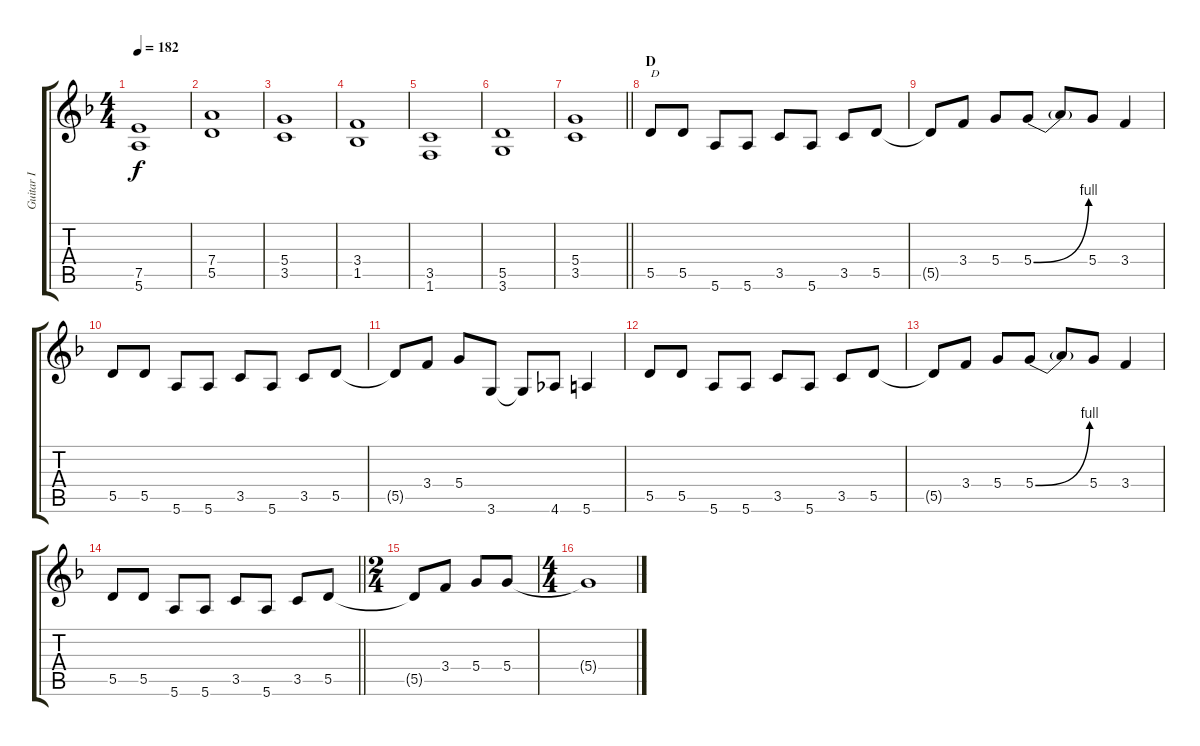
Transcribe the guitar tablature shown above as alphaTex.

\track ("Guitar I" "Guitar I") {instrument overdrivenguitar}
\staff {score tabs}
\tuning (E4 B3 G3 D3 A2 E2) {hide}
\ts (4 4)
\tempo 182
\clef g2
\ks f
(7.5 5.6).1{dy f} |
(7.4 5.5).1 |
(5.4 3.5).1 |
(3.4 1.5).1 |
(3.5 1.6).1 |
(5.5 3.6).1 |
\barLineRight lightlight
(5.4 3.5).1 |
\section ("" "D")
5.5.8{txt "D"} 5.5.8 5.6.8 5.6.8 3.5.8 5.6.8 3.5.8 5.5.8 |
5.5{t}.8 3.4.8 5.4.8 5.4{be (bend 0 0 60 4)}.8 5.4{t}.8 5.4.8 3.4.4 |
5.5.8 5.5.8 5.6.8 5.6.8 3.5.8 5.6.8 3.5.8 5.5.8 |
5.5{t}.8 3.4.8 5.4.8 3.6.8 3.6{t}.8 4.6.8 5.6.4 |
5.5.8 5.5.8 5.6.8 5.6.8 3.5.8 5.6.8 3.5.8 5.5.8 |
5.5{t}.8 3.4.8 5.4.8 5.4{be (bend 0 0 60 4)}.8 5.4{t}.8 5.4.8 3.4.4 |
\barLineRight lightlight
5.5.8 5.5.8 5.6.8 5.6.8 3.5.8 5.6.8 3.5.8 5.5.8 |
\ts (2 4)
5.5{t}.8 3.4.8 5.4.8 5.4.8 |
\ts (4 4)
5.4{t}.1
